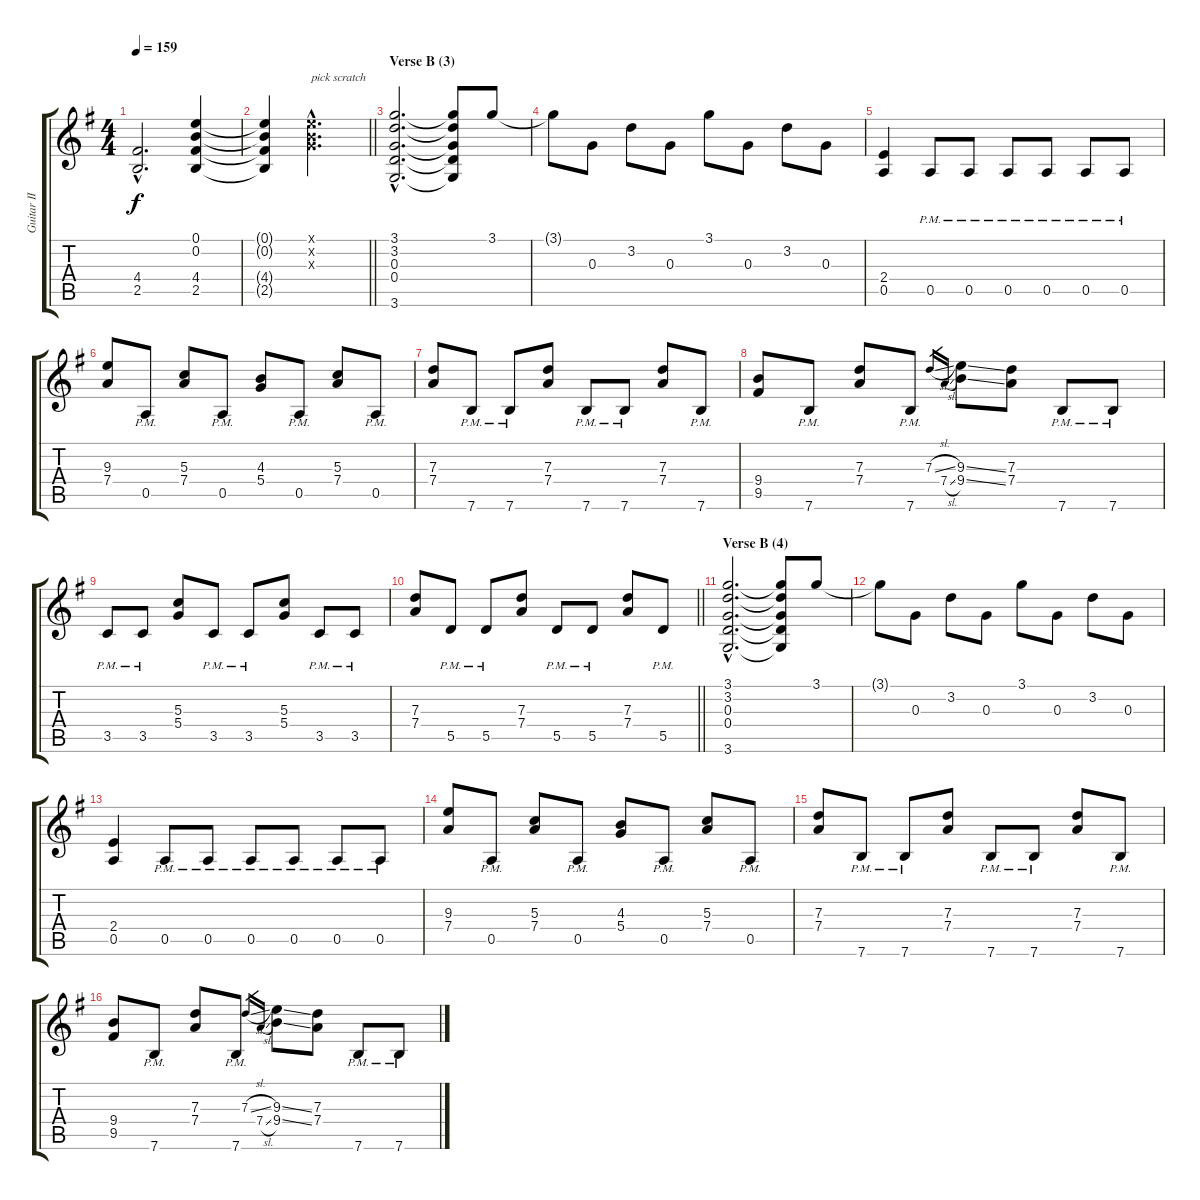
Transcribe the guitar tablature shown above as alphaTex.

\track ("Guitar II" "Guitar II") {instrument distortionguitar}
\staff {score tabs}
\tuning (E4 B3 G3 D3 A2 E2) {hide}
\ts (4 4)
\tempo 159
\clef g2
\ks g
(4.4{hac} 2.5{hac}).2{d dy f} (0.1 0.2 4.4 2.5).4 |
\barLineRight lightlight
(0.1{t} 0.2{t} 4.4{t} 2.5{t}).4 (0.1{hac x} 0.2{hac x} 0.3{hac x}).2{d txt "pick scratch"} |
\section ("" "Verse B (3)")
(3.1{hac} 3.2{hac} 0.3{hac} 0.4{hac} 3.6{hac}).2{d} (3.1{t} 3.2{t} 0.3{t} 0.4{t} 3.6{t}).8 3.1.8 |
3.1{t}.8 0.3.8 3.2.8 0.3.8 3.1.8 0.3.8 3.2.8 0.3.8 |
(2.4 0.5).4 0.5{pm}.8 0.5{pm}.8 0.5{pm}.8 0.5{pm}.8 0.5{pm}.8 0.5{pm}.8 |
(9.3 7.4).8 0.5{pm}.8 (5.3 7.4).8 0.5{pm}.8 (4.3 5.4).8 0.5{pm}.8 (5.3 7.4).8 0.5{pm}.8 |
(7.3 7.4).8 7.6{pm}.8 7.6{pm}.8 (7.3 7.4).8 7.6{pm}.8 7.6{pm}.8 (7.3 7.4).8 7.6{pm}.8 |
(9.4 9.5).8 7.6{pm}.8 (7.3 7.4).8 7.6{pm}.8 7.3{sl}.16{gr} 7.4{sl}.16{gr} (9.3{ss} 9.4{ss}).8 (7.3 7.4).8 7.6{pm}.8 7.6{pm}.8 |
3.5{pm}.8 3.5{pm}.8 (5.3 5.4).8 3.5{pm}.8 3.5{pm}.8 (5.3 5.4).8 3.5{pm}.8 3.5{pm}.8 |
\barLineRight lightlight
(7.3 7.4).8 5.5{pm}.8 5.5{pm}.8 (7.3 7.4).8 5.5{pm}.8 5.5{pm}.8 (7.3 7.4).8 5.5{pm}.8 |
\section ("" "Verse B (4)")
(3.1{hac} 3.2{hac} 0.3{hac} 0.4{hac} 3.6{hac}).2{d} (3.1{t} 3.2{t} 0.3{t} 0.4{t} 3.6{t}).8 3.1.8 |
3.1{t}.8 0.3.8 3.2.8 0.3.8 3.1.8 0.3.8 3.2.8 0.3.8 |
(2.4 0.5).4 0.5{pm}.8 0.5{pm}.8 0.5{pm}.8 0.5{pm}.8 0.5{pm}.8 0.5{pm}.8 |
(9.3 7.4).8 0.5{pm}.8 (5.3 7.4).8 0.5{pm}.8 (4.3 5.4).8 0.5{pm}.8 (5.3 7.4).8 0.5{pm}.8 |
(7.3 7.4).8 7.6{pm}.8 7.6{pm}.8 (7.3 7.4).8 7.6{pm}.8 7.6{pm}.8 (7.3 7.4).8 7.6{pm}.8 |
(9.4 9.5).8 7.6{pm}.8 (7.3 7.4).8 7.6{pm}.8 7.3{sl}.16{gr} 7.4{sl}.16{gr} (9.3{ss} 9.4{ss}).8 (7.3 7.4).8 7.6{pm}.8 7.6{pm}.8
